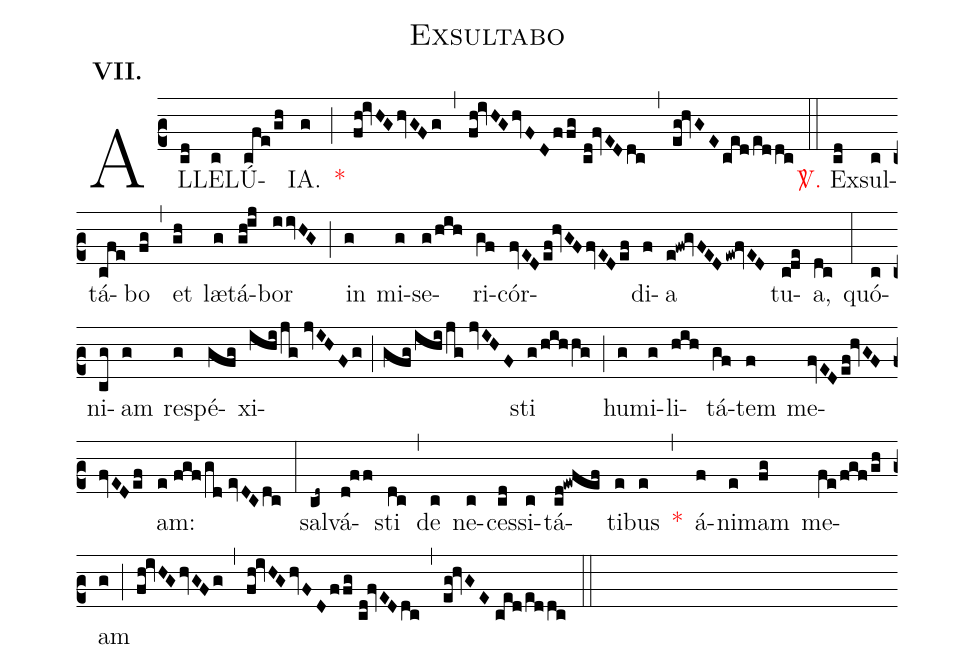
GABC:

name:Exsultabo;
mode:VII.;
office-part:Alleluia;
%%
(c2) AL(cd)LE(c)LÚ(cfe/gh)IA.(g) <v>\red{*}</v>(;) (fh!ivHGhvGFg) (,) (fh!ivHG/hvFD/ffg//cd!fvEDdc) (,) (eg!hvGE/ced/eddc) (::) <v>\red{\Vbar.}</v> Ex(cd)sul(c)tá(cfe)bo(fg) (,) et(gh) læ(g)tá(gh!ij)bor(iivHG) (;) in(g) mi(g)se(g/hih)ri(gf)cór(fvEDef!hvGFfvEDef)di(f)a(e!fw!gvFEDew!fvED) tu(c!de)a,(dc) (:) quó(c)ni(cg)am(g) re(g)spé(gfg)xi(ihi/jg//jvIHFg;gfg/ihi/jg//jvIHF)sti(g/hihhg) (;) hu(g)mi(g)li(hih)tá(gf)tem(f) me(fvED/ef!hvGF/fvEDef)am:(e//fgf/gd//evDCdc) (:) sal(cd~)vá(d!ff)sti(dc) (,) de(c) ne(c)ces(cd)si(c)tá(cd!ewfef)ti(e)bus(e) <v>\red{*}</v>(,) á(f)ni(e)mam(fg) me(fe/fgf/gh)am(g) (;) (fh!ivHG/hvGFg) (,) (fh!ivHG/hvFD/ffg//cd!fvEDdc) (,) (eg!hvGE//ced/eddc) (::)
